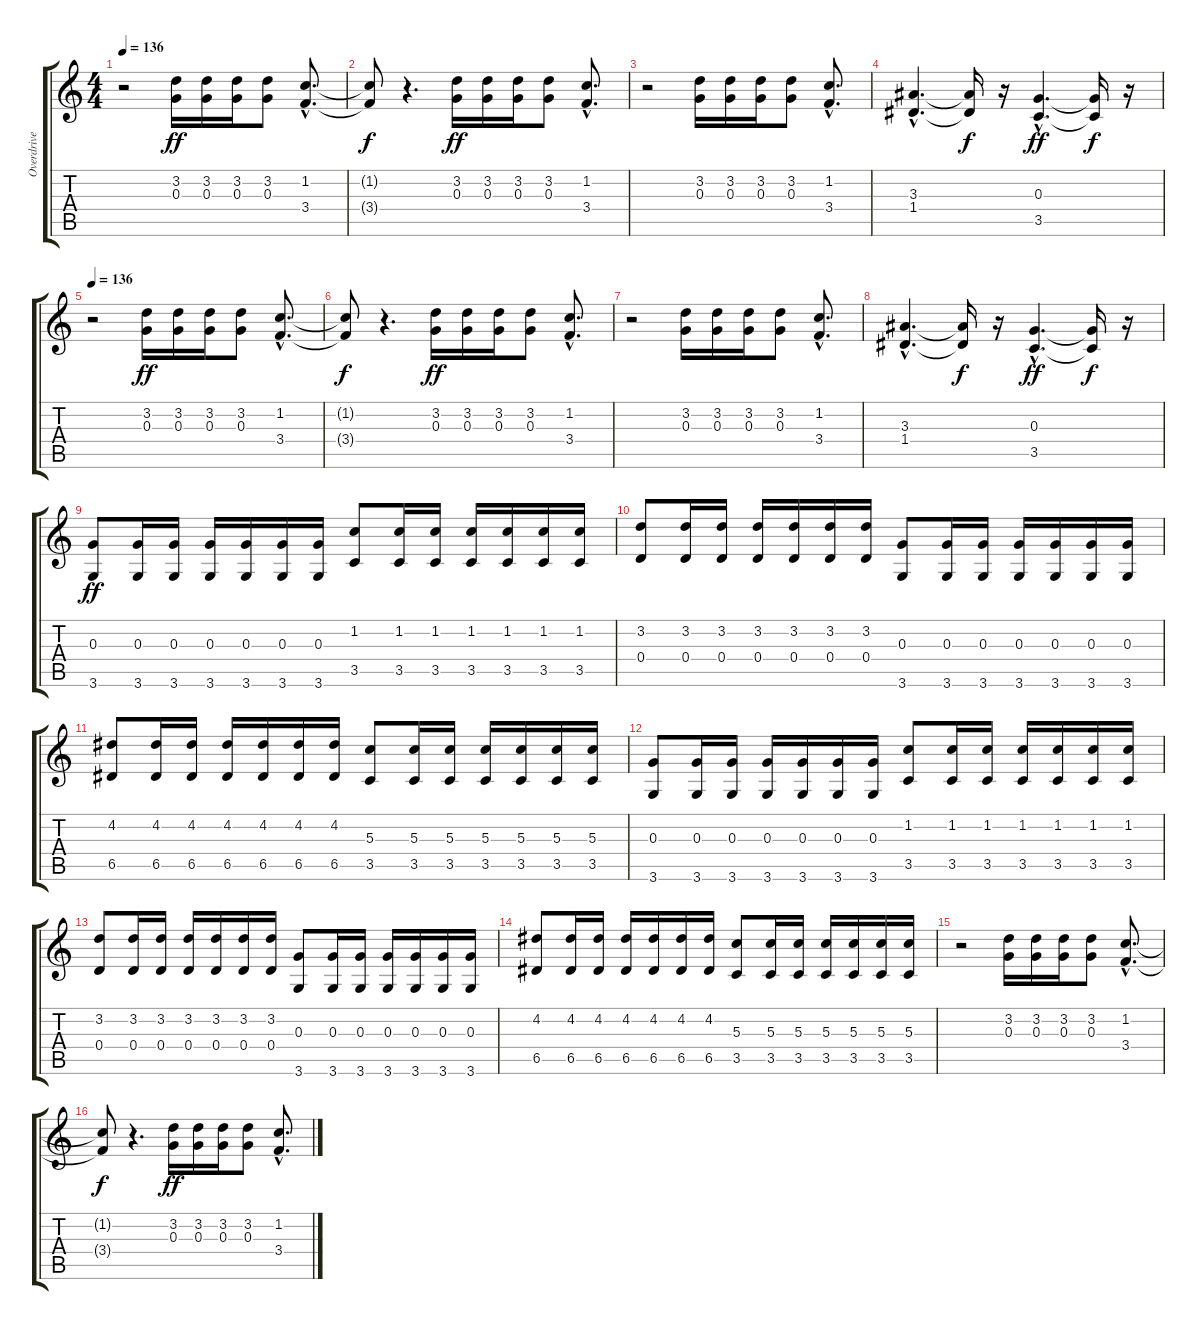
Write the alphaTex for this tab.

\track ("Overdrive guitar -1" "Overdrive ") {instrument distortionguitar}
\staff {score tabs}
\tuning (E4 B3 G3 D3 A2 E2) {hide}
\ts (4 4)
\tempo 136
\clef g2
\ks c
r.2{dy ff instrument distortionguitar} (3.2 0.3).16 (3.2 0.3).16 (3.2 0.3).16 (3.2 0.3).8 (1.2{hac} 3.4{hac}).8{d} |
(1.2{t} 3.4{t}).8{dy f} r.4{d} (3.2 0.3).16{dy ff} (3.2 0.3).16 (3.2 0.3).16 (3.2 0.3).8 (1.2{hac} 3.4{hac}).8{d} |
r.2 (3.2 0.3).16 (3.2 0.3).16 (3.2 0.3).16 (3.2 0.3).8 (1.2{hac} 3.4{hac}).8{d} |
(3.3{hac} 1.4{hac}).4{d} (3.3{t} 1.4{t}).16{dy f} r.16 (0.3{hac} 3.5{hac}).4{d dy ff} (0.3{t} 3.5{t}).16{dy f} r.16 |
\tempo 136
r.2 (3.2 0.3).16{dy ff} (3.2 0.3).16 (3.2 0.3).16 (3.2 0.3).8 (1.2{hac} 3.4{hac}).8{d} |
(1.2{t} 3.4{t}).8{dy f} r.4{d} (3.2 0.3).16{dy ff} (3.2 0.3).16 (3.2 0.3).16 (3.2 0.3).8 (1.2{hac} 3.4{hac}).8{d} |
r.2 (3.2 0.3).16 (3.2 0.3).16 (3.2 0.3).16 (3.2 0.3).8 (1.2{hac} 3.4{hac}).8{d} |
(3.3{hac} 1.4{hac}).4{d} (3.3{t} 1.4{t}).16{dy f} r.16 (0.3{hac} 3.5{hac}).4{d dy ff} (0.3{t} 3.5{t}).16{dy f} r.16 |
(0.3 3.6).8{dy ff} (0.3 3.6).16 (0.3 3.6).16 (0.3 3.6).16 (0.3 3.6).16 (0.3 3.6).16 (0.3 3.6).16 (1.2 3.5).8 (1.2 3.5).16 (1.2 3.5).16 (1.2 3.5).16 (1.2 3.5).16 (1.2 3.5).16 (1.2 3.5).16 |
(3.2 0.4).8 (3.2 0.4).16 (3.2 0.4).16 (3.2 0.4).16 (3.2 0.4).16 (3.2 0.4).16 (3.2 0.4).16 (0.3 3.6).8 (0.3 3.6).16 (0.3 3.6).16 (0.3 3.6).16 (0.3 3.6).16 (0.3 3.6).16 (0.3 3.6).16 |
(4.2 6.5).8 (4.2 6.5).16 (4.2 6.5).16 (4.2 6.5).16 (4.2 6.5).16 (4.2 6.5).16 (4.2 6.5).16 (5.3 3.5).8 (5.3 3.5).16 (5.3 3.5).16 (5.3 3.5).16 (5.3 3.5).16 (5.3 3.5).16 (5.3 3.5).16 |
(0.3 3.6).8 (0.3 3.6).16 (0.3 3.6).16 (0.3 3.6).16 (0.3 3.6).16 (0.3 3.6).16 (0.3 3.6).16 (1.2 3.5).8 (1.2 3.5).16 (1.2 3.5).16 (1.2 3.5).16 (1.2 3.5).16 (1.2 3.5).16 (1.2 3.5).16 |
(3.2 0.4).8 (3.2 0.4).16 (3.2 0.4).16 (3.2 0.4).16 (3.2 0.4).16 (3.2 0.4).16 (3.2 0.4).16 (0.3 3.6).8 (0.3 3.6).16 (0.3 3.6).16 (0.3 3.6).16 (0.3 3.6).16 (0.3 3.6).16 (0.3 3.6).16 |
(4.2 6.5).8 (4.2 6.5).16 (4.2 6.5).16 (4.2 6.5).16 (4.2 6.5).16 (4.2 6.5).16 (4.2 6.5).16 (5.3 3.5).8 (5.3 3.5).16 (5.3 3.5).16 (5.3 3.5).16 (5.3 3.5).16 (5.3 3.5).16 (5.3 3.5).16 |
r.2 (3.2 0.3).16 (3.2 0.3).16 (3.2 0.3).16 (3.2 0.3).8 (1.2{hac} 3.4{hac}).8{d} |
(1.2{t} 3.4{t}).8{dy f} r.4{d} (3.2 0.3).16{dy ff} (3.2 0.3).16 (3.2 0.3).16 (3.2 0.3).8 (1.2{hac} 3.4{hac}).8{d}
